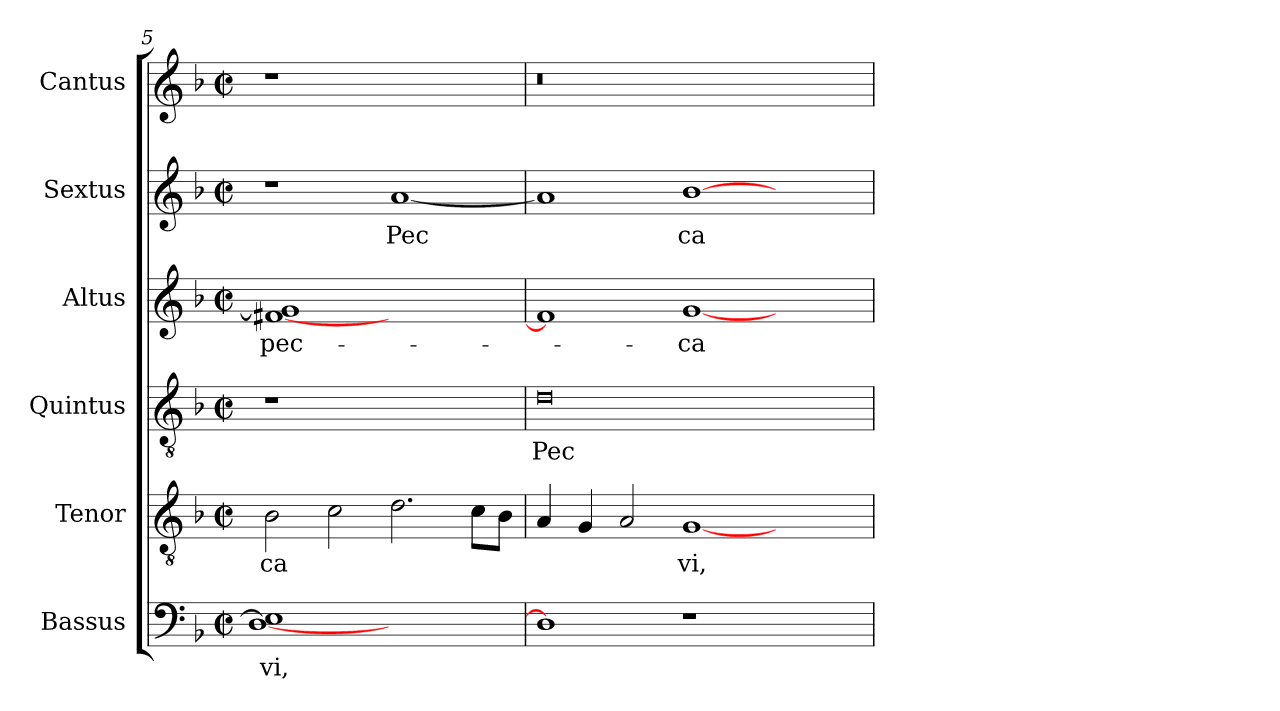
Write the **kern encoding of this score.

**kern	**text	**kern	**text	**kern	**text	**kern	**text	**kern	**text	**kern
*part6	*part6	*part5	*part5	*part4	*part4	*part3	*part3	*part2	*part2	*part1
*staff6	*staff6	*staff5	*staff5	*staff4	*staff4	*staff3	*staff3	*staff2	*staff2	*staff1
*I"Bassus	*	*I"Tenor	*	*I"Quintus	*	*I"Altus	*	*I"Sextus	*	*I"Cantus
*clefF4	*	*clefGv2	*	*clefGv2	*	*clefG2	*	*clefG2	*	*clefG2
*k[b-]	*	*k[b-]	*	*k[b-]	*	*k[b-]	*	*k[b-]	*	*k[b-]
*F:	*	*F:	*	*F:	*	*F:	*	*F:	*	*F:
*M2/2	*	*M2/2	*	*M2/2	*	*M2/2	*	*M2/2	*	*M2/2
*met(c|)	*	*met(c|)	*	*met(c|)	*	*met(c|)	*	*met(c|)	*	*met(c|)
=5	=5	=5	=5	=5	=5	=5	=5	=5	=5	=5
!	!LO:LY:b:cj	!	!LO:LY:b:cj	!	!	!	!LO:LY:b:cj	!	!	!
1E-] [>1D	vi,	2B-\	ca	1r	.	1g] [<1f#X	pec-	1r	.	1r
.	.	2c\	.	.	.	.	.	.	.	.
!	!	!	!	!	!	!	!	!	!LO:LY:b:cj	!
1ryy	.	2.d\	.	1ryy	.	1ryy	.	[<1a	Pec	1ryy
.	.	8c\L	.	.	.	.	.	.	.	.
.	.	8B-\J	.	.	.	.	.	.	.	.
=6	=6	=6	=6	=6	=6	=6	=6	=6	=6	=6
!	!	!	!	!	!LO:LY:b:cj	!	!	!	!	!
1D]	.	4A/	.	0d	Pec	1f#]	.	1a]	.	0r
.	.	4G/	.	.	.	.	.	.	.	.
.	.	2A/	.	.	.	.	.	.	.	.
!LO:N:vis=1	!	!	!LO:LY:b:cj	!	!	!	!LO:LY:b:cj	!	!LO:LY:b:cj	!
0r	.	[>1G	vi,	.	.	[>1g	-ca-	[>1b-	ca	.
.	.	1ryy	.	1ryy	.	1ryy	.	1ryy	.	1ryy
=	=	=	=	=	=	=	=	=	=	=
*-	*-	*-	*-	*-	*-	*-	*-	*-	*-	*-
